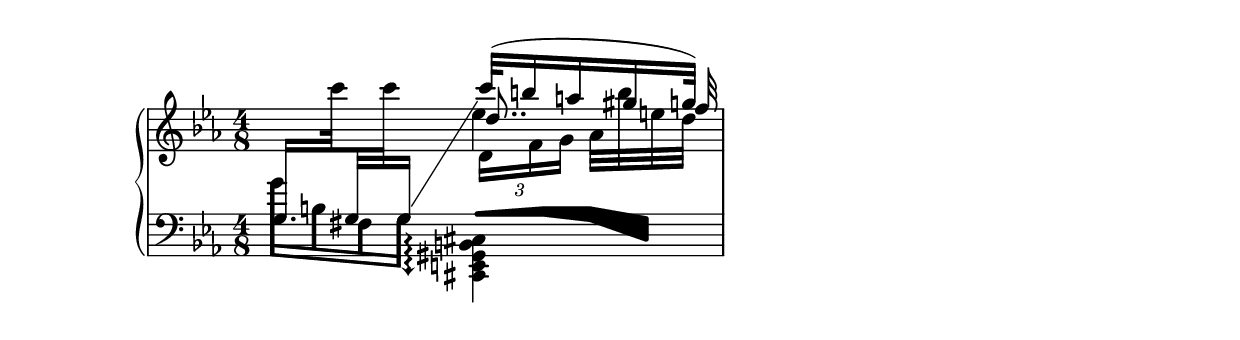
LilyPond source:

\version "2.14.0"
\header {
  lsrtags = "headwords"
  texidoc = "Random complex notation"
  doctitle = "Screech and Boink"
}

\score {
  \context PianoStaff <<
    \new Staff = "up" {
      \time 4/8
      \key c \minor
      <<
        {
          \revert Stem #'direction
          \change Staff = down
          \set subdivideBeams = ##t
          g16.[
          \change Staff = up
          c'''32
          \change Staff = down
          g32
          \change Staff = up
          c'''32
          \change Staff = down
          g16]
          \change Staff = up
          \stemUp
          \set followVoice = ##t
          c'''32([ b''16 a''16 gis''16 g''32)]
        }
        \\
        { s4 \times 2/3 { d'16[ f' g'] } as'32[ b''32 e'' d''] }
        \\
        { s4 \autoBeamOff d''8.. f''32  }
        \\
        { s4 es''4 }
      >>
    }
    \new Staff = "down" {
      \clef bass
      \key c \minor
      \set subdivideBeams = ##f
      \override Stem #'french-beaming = ##t
      \override Beam #'beam-thickness = #0.3
      \override Stem #'thickness = #4.0
      g'16[ b16 fis16 g16]
      <<
        \makeClusters {
          as16 <as b> <g b> <g cis>
        }
        \\
        {
          \override Staff.Arpeggio #'arpeggio-direction = #DOWN
          <cis, e, gis, b, cis>4\arpeggio
        }
      >>
    }
  >>
  \midi {
    \context {
      \Score
      tempoWholesPerMinute = #(ly:make-moment 60 8)
    }
  }
  \layout {
    ragged-right = ##t
    \context {
      \Staff
      \consists "Horizontal_bracket_engraver"
    }
  }
}
